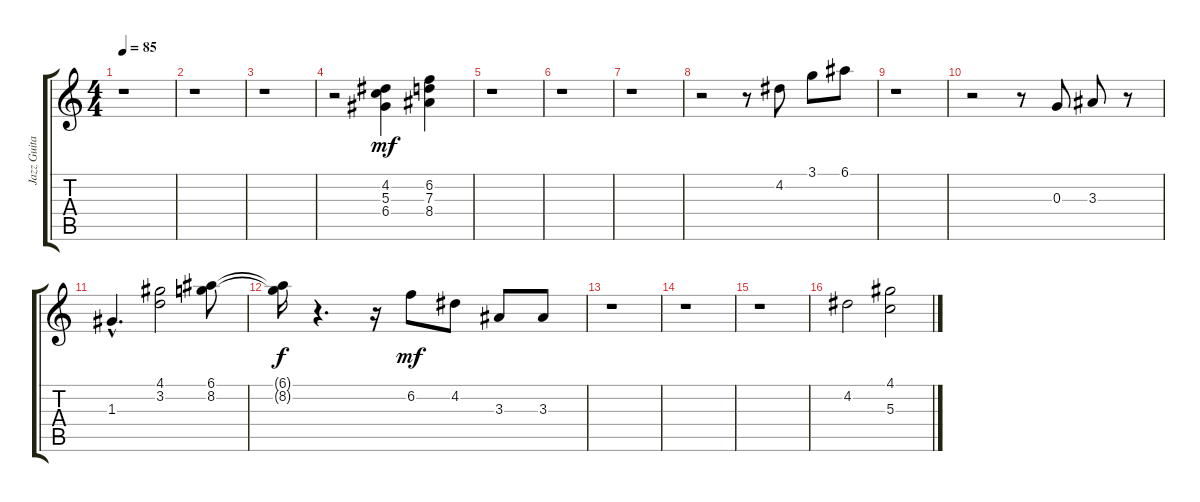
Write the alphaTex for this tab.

\track ("Jazz Guitar" "Jazz Guita") {instrument electricguitarjazz}
\staff {score tabs}
\tuning (E4 B3 G3 D3 A2 E2) {hide}
\ts (4 4)
\tempo 85
\clef g2
\ks c
r.1{dy mf} |
r.1 |
r.1 |
r.2 (4.2 5.3 6.4).4 (6.2 7.3 8.4).4 |
r.1 |
r.1 |
r.1 |
r.2 r.8 4.2.8 3.1.8 6.1.8 |
r.1 |
r.2 r.8 0.3.8 3.3.8 r.8 |
1.3{hac}.4{d} (4.1 3.2).2 (6.1 8.2).8 |
(6.1{t} 8.2{t}).16{dy f} r.4{d} r.16 6.2.8{dy mf} 4.2.8 3.3.8 3.3.8 |
r.1 |
r.1 |
r.1 |
4.2.2 (4.1 5.3).2
